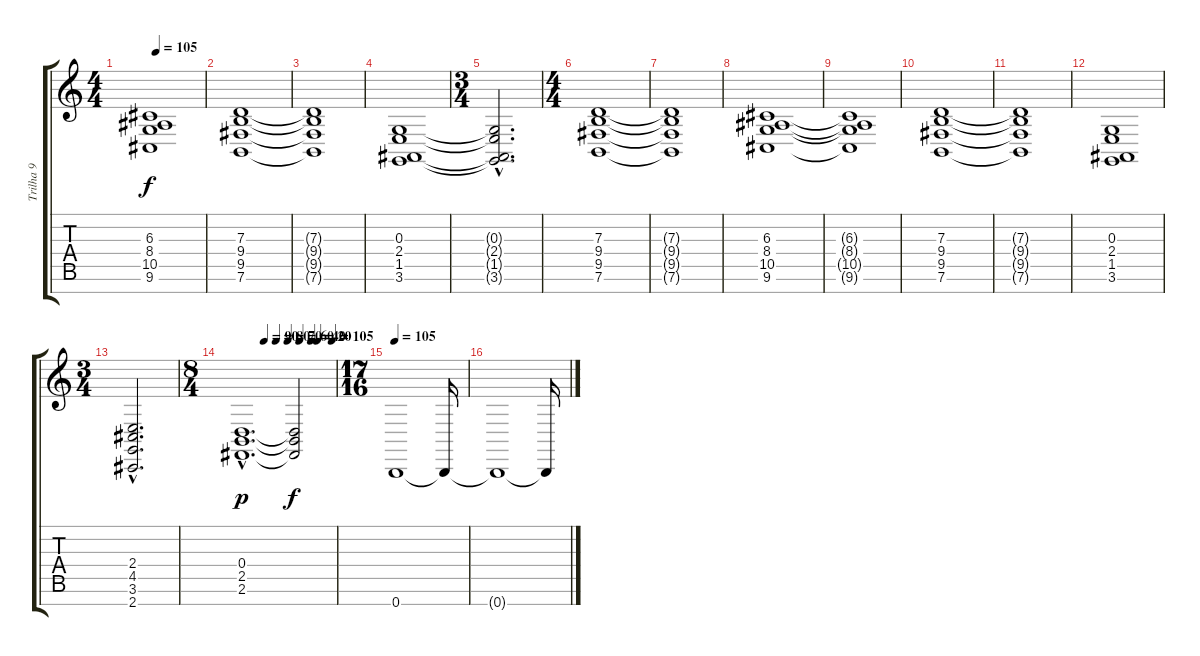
\track ("Trilha 9" "Trilha 9") {instrument stringensemble1}
\staff {score tabs}
\tuning (E4 B3 G3 D3 A2 E2 B1) {hide}
\ts (4 4)
\tempo 105
\clef g2
\ks c
(6.3{t} 8.4{t} 10.5{t} 9.6{t}).1{dy f} |
(7.3 9.4 9.5 7.6).1 |
(7.3{t} 9.4{t} 9.5{t} 7.6{t}).1 |
(0.3 2.4 1.5 3.6).1 |
\ts (3 4)
(0.3{hac t} 2.4{hac t} 1.5{hac t} 3.6{hac t}).2{d} |
\ts (4 4)
(7.3 9.4 9.5 7.6).1 |
(7.3{t} 9.4{t} 9.5{t} 7.6{t}).1 |
(6.3 8.4 10.5 9.6).1 |
(6.3{t} 8.4{t} 10.5{t} 9.6{t}).1 |
(7.3 9.4 9.5 7.6).1 |
(7.3{t} 9.4{t} 9.5{t} 7.6{t}).1 |
(0.3 2.4 1.5 3.6).1 |
\ts (3 4)
(2.4{hac} 4.5{hac} 3.6{hac} 2.7{hac}).2{d} |
\ts (8 4)
\tempo (90 0.25)
\tempo (80 0.375)
\tempo (70 0.5)
\tempo (60 0.625)
\tempo (40 0.75)
\tempo (20 0.8125)
\tempo (105 0.96875)
(0.4{hac} 2.5{hac} 2.6{hac}).1{d dy p} (0.4{t} 2.5{t} 2.6{t}).2{dy f} |
\ts (17 16)
\tempo 105
0.7.1{volume 10} 0.7{t}.16 |
0.7{t}.1 0.7{t}.16
